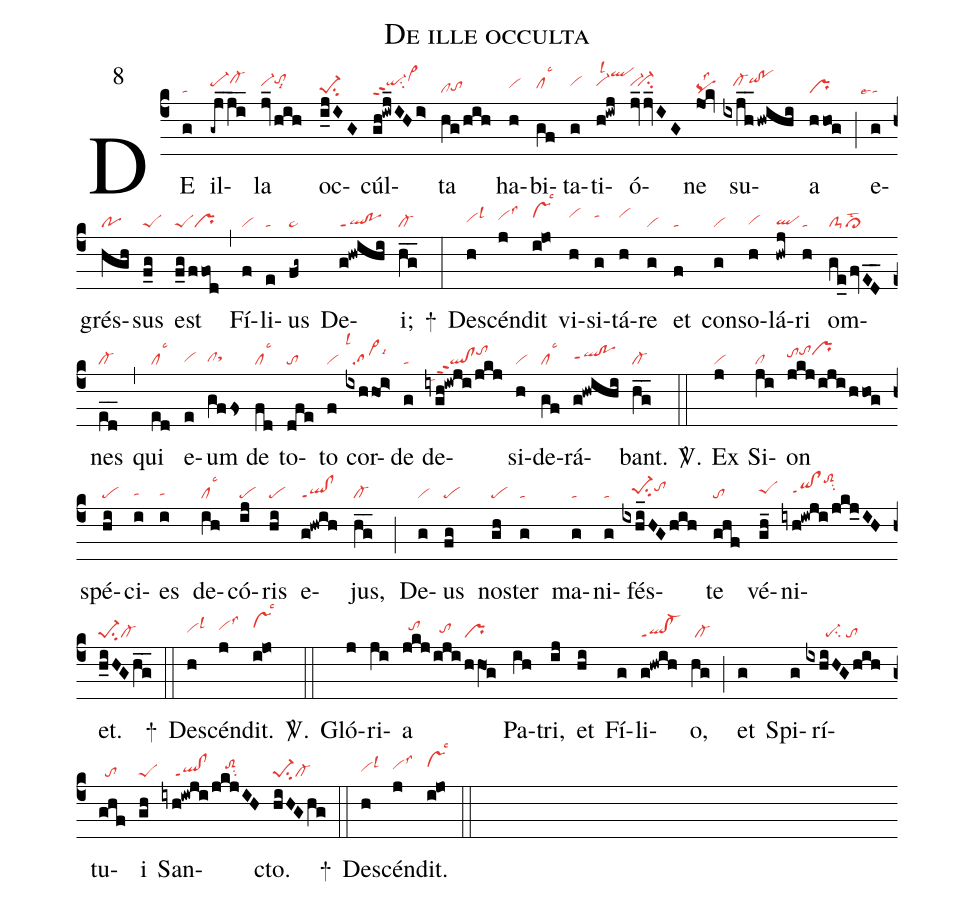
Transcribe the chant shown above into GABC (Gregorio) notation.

name: De ille occulta;
mode: 8;
nabc-lines: 1;
%%
(c4)
DE(g|ta) il(-gj_ji__|pe-hicl-hj)la(jv_hih|vi-hitohjlsi8) oc(i_jIG|pe-1su2)cúl(gh!iwj_IHi>|qi-hippt2su2vi>hk)ta(hg/hih|cltohg) ha(h|vihh)bi(gf|clhhlsc3)ta(g|vihi)ti(h!iwj|vi-hilsl2qlhm)ó(jv_jv_IG|vi-hi``ci-hi)ne(jOk|pqlss2) su(ixjh__/hwihi|///cl-hiqihj!pohj)a(hhog|pr) (;)
e(g|```talse4)grés(hgh|po)sus(f_g|peS) est(f_g/ffod|peSpr) (,)
Fí(f|vi)li(e|ta)us(fg~|ta>) De(g!hwihi|ql!poppt1)i;(hg__|cl-) +(:)
De(h|vihhlsl3)scén(j|vihilss3)dit(i!jo|vshjlsc3) vi(h|vihj)si(g|tahj)tá(h|vihj)re(g|vi) et(f|ta) con(g|vi)so(h|vihg)lá(hwj|qlhg)ri(h|ta) om(ge_/fvED__|clS-cl>lst2)nes(ed__|cl-) (,)
qui(ed|cllsc3) e(e|vihg)um(gffs|clhgsthh) de(fd|cllsc3) to(dfe|to)to(f|vi) cor(ixhhOi>|sa>lsl1lsi6)de(g|ta) de(iygh!iwji/jkj|ql!clppt2lse7tohj)si(h|vi)de(gf|cllsc3)rá(g!hwihi|qlhh!pohhppt1)bant.(hg__|cl-) <sp>V/</sp>.(::)
Ex(j|vi) Si(ji|cl)on(jkj/ijihhog|tohitohjprhj) spé(hi|pe)ci(i|tahg)es(i|tahg) de(ih|cllsc3)có(ij|pe)ris(hi|pe) e(g!hwih|ql!clppt1)jus,(hg__|cl-) (;)
De(g|vi)us(fg|pe) nos(gh|pe)ter(g|ta) ma(g|ta)ni(g|ta)fés(ixhi_HGhih|///pe-1hhsu2tohi)te(ghf|to) vé(gh_|peShh)ni(iyh!iwji/jkj_IH|///qihh!clhhppt1toS2hlsu2)et.(h_iHGhg__|pe-1su2cl-) +(::)
De(h|vihhlsl3)scén(j|vihilss3)dit.(i!jo|vshjlsc3) <sp>V/</sp>.(::)
Gló(j)ri(ji)a(jkj|//tohi|/iji|//tohh|/hhO1g|pr) Pa(ih)tri,(ij) et(hi) Fí(g)li(g!hwih|ql!cl-ppt1)o,(hg|/cl-) (;)
et(g) Spi(g)rí(ixhiHGhih|//////pe-su2/to)tu(ghf|//to)i(gh|peS) San(iyh!iwji|////ql!clppt1|/jkjIH|////toS2hisu2)cto.(hiHGhg|pe-1su2cl-) +(::)
De(h|vihhlsl3)scén(j|vihilss3)dit.(i!jo|vshjlsc3) (::)
